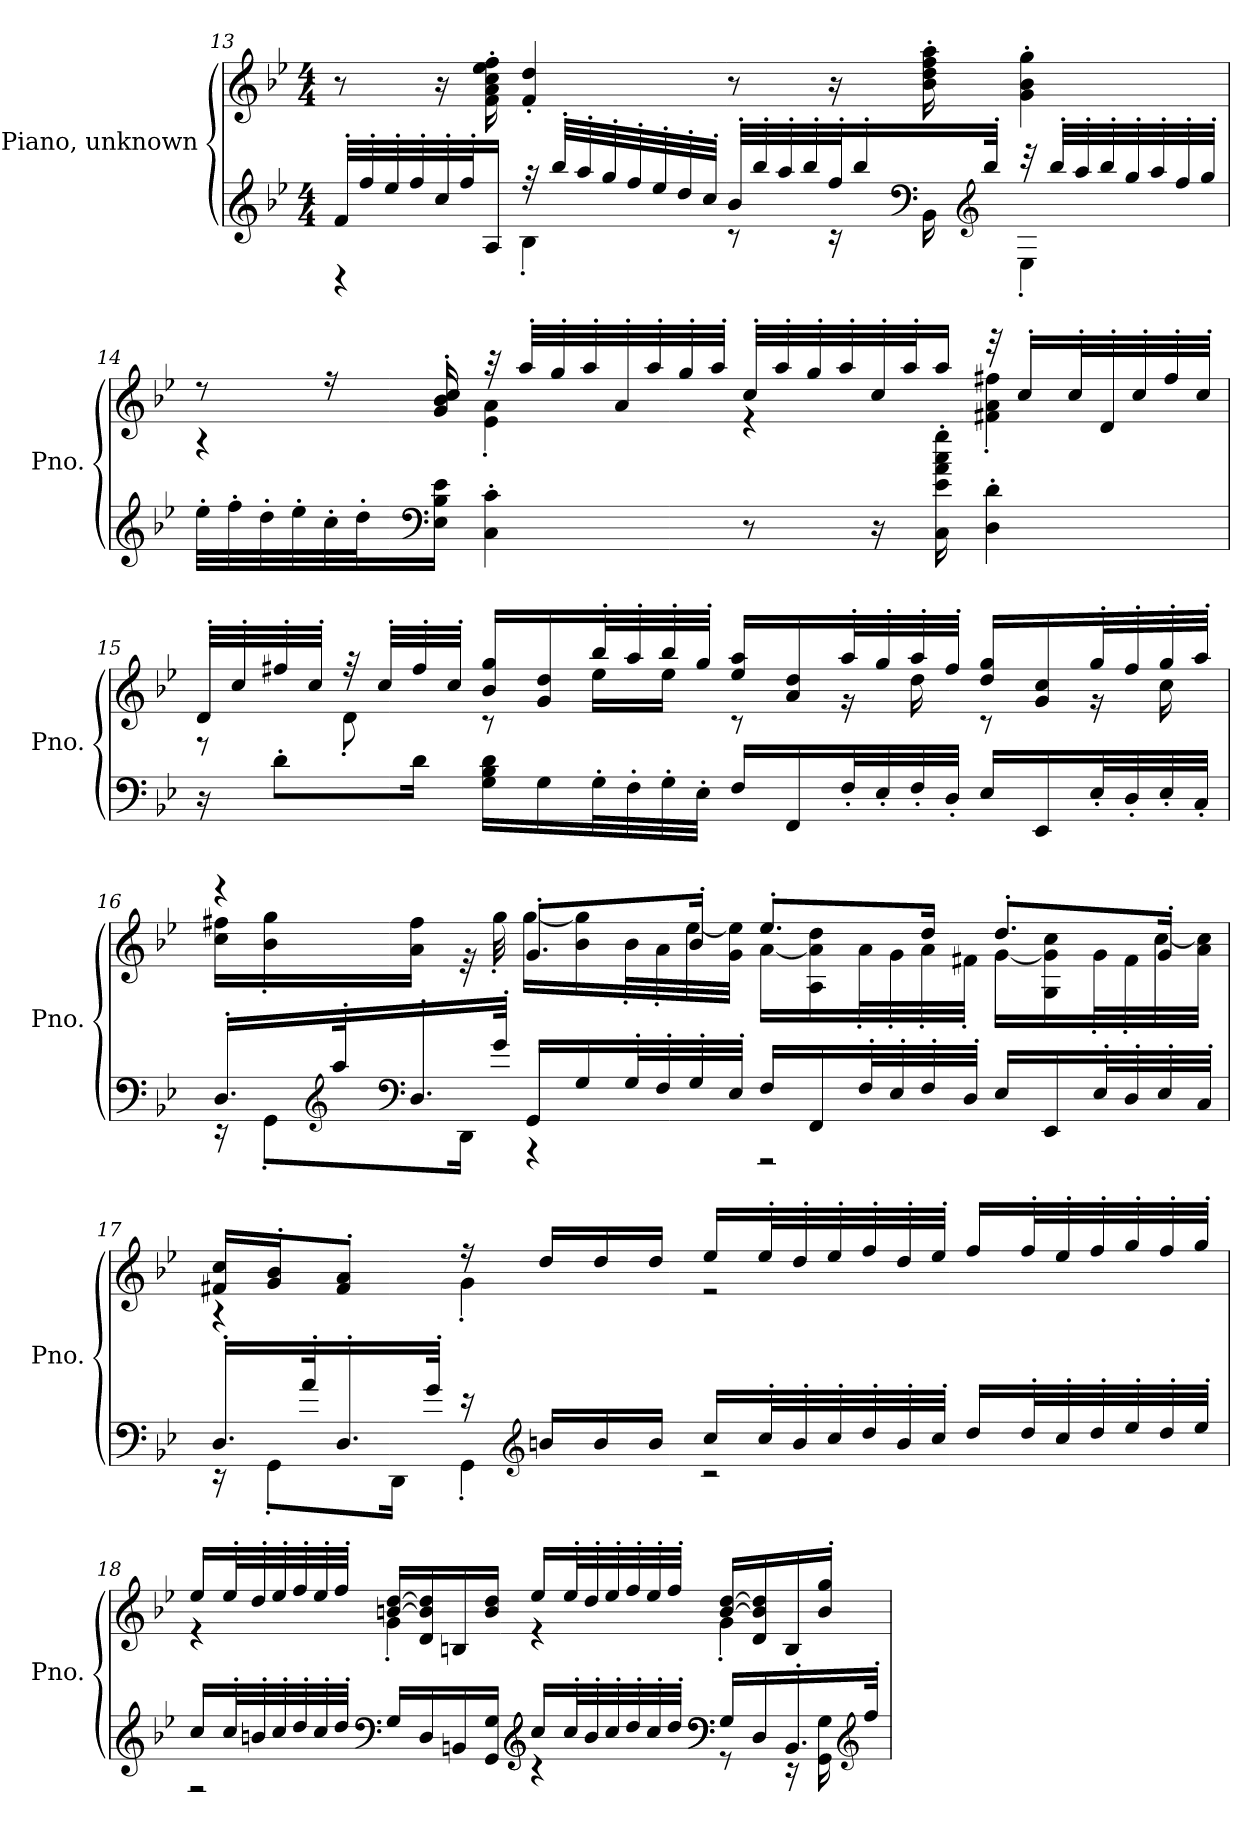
**kern	**kern
*part1	*part1
*staff2	*staff1
*I"Piano, unknown	*
*I'Pno.	*
!!LO:LB:g=z
*clefG2	*clefG2
*k[b-e-]	*k[b-e-]
*M4/4	*M4/4
=13	=13
*^	*
32f'/LLL	4r	8r
32ff'/	.	.
32ee-'/	.	.
32ff'/	.	.
32cc'/	.	16r
32ff'/J	.	.
16A/JJ	.	16f\' 16a\' 16cc\' 16ee-\' 16ff\'
32r	4B-'\	4f/' 4dd/'
32bb-'/LLL	.	.
32aa'/	.	.
32gg'/	.	.
32ff'/	.	.
32ee-'/	.	.
32dd'/	.	.
32cc'/JJJ	.	.
32b-'/LLL	8r	8r
32bb-'/	.	.
32aa'/	.	.
32bb-'/	.	.
32ff'/J	16r	16r
16bb-'/	.	.
*clefF4	*	*
.	16BB-\	16b-\' 16dd\' 16ff\' 16aa\'
*clefG2	*	*
32bb-'/JJk	.	.
32r	4E-'\	4g\' 4b-\' 4gg\'
32bb-'/LLL	.	.
32aa'/	.	.
32bb-'/	.	.
32gg'/	.	.
32aa'/	.	.
32ff'/	.	.
32gg'/JJJ	.	.
*v	*v	*
!!LO:PB:g=z
=14	=14
*	*^
32ee-'\LLL	8r	4r
32ff'\	.	.
32dd'\	.	.
32ee-'\	.	.
32cc'\	16r	.
32dd'\J	.	.
*clefF4	*	*
16E-\ 16B-\ 16e-\JJ	16g/' 16b-/' 16cc/'	.
4C\' 4c\'	32r	4e-\' 4a\'
.	32aa'/LLL	.
.	32gg'/	.
.	32aa'/	.
.	32a'/	.
.	32aa'/	.
.	32gg'/	.
.	32aa'/JJJ	.
8r	32cc'/LLL	4r
.	32aa'/	.
.	32gg'/	.
.	32aa'/	.
16r	32cc'/	.
.	32aa'/J	.
16C\' 16e-\' 16a\' 16cc\' 16gg\'	16aa/JJ	.
4D\' 4d\'	32r	4f#X\' 4a\' 4ff#X\'
.	16cc'/LL	.
.	32cc'/L	.
.	32d'/	.
.	32cc'/	.
.	32ff#'/	.
.	32cc'/JJJ	.
!!LO:LB:g=z	!!
=15	=15	=15
16r	32d'/LLL	8r
.	32cc'/	.
8d'\L	32ff#X'/	.
.	32cc'/JJJ	.
.	32r	8d'\
.	32cc'/LLL	.
16d\Jk	32ff#'/	.
.	32cc'/JJJ	.
16G\ 16B-\ 16d\LL	16b-/ 16gg/LL	8r
16G\	16g/ 16dd/	.
32G'\L	32bb-'/L	16ee-\LL
32F'\	32aa'/	.
32G'\	32bb-'/	16ee-\JJ
32E-'\JJJ	32gg'/JJJ	.
16F/LL	16ee-/ 16aa/LL	8r
16FF/	16a/ 16dd/	.
32F'/L	32aa'/L	16r
32E-'/	32gg'/	.
32F'/	32aa'/	16dd\
32D'/JJJ	32ff#'/JJJ	.
16E-/LL	16dd/ 16gg/LL	8r
16EE-/	16g/ 16cc/	.
32E-'/L	32gg'/L	16r
32D'/	32ff#'/	.
32E-'/	32gg'/	16cc\
32C'/JJJ	32aa'/JJJ	.
!!LO:LB:g=z	!!
=16	=16	=16
*^	*	*
16.D'/LL	16r	4r	16cc\ 16ff#X\LL
.	8GG'\L	.	16b-\' 16gg\'
*clefG2	*	*	*
32aa'/K	.	.	.
*clefF4	*	*	*
16.D'/	.	.	16a\ 16ff#\JJ
.	16DD\Jk	.	32r
32g'/JJk	.	.	32gg'\
16GG/LL	4r	8.g'/L	[16gg\LL
16G/	.	.	16b-\ 16gg\]
32G'/L	.	.	32b-'\L
32F'/	.	.	32a'\
32G'/	.	16b-'/Jk	[32ee-\
32E-'/JJJ	.	.	32g\ 32ee-\]JJJ
16F/LL	2r	8.ee-'/L	[16a\LL
16FF/	.	.	16A\ 16a\] 16dd\
32F'/L	.	.	32a'\L
32E-'/	.	.	32g'\
32F'/	.	16dd/Jk	32a'\
32D'/JJJ	.	.	32f#X'\JJJ
16E-/LL	.	8.dd'/L	[16g\LL
16EE-/	.	.	16G\ 16g\] 16cc\
32E-'/L	.	.	32g'\L
32D'/	.	.	32f#'\
32E-'/	.	16g'/Jk	[32cc\
32C'/JJJ	.	.	32a\ 32cc\]JJJ
!!LO:LB:g=z	!!
=17	=17	=17	=17
16.D'/LL	16r	16f#X/ 16cc/LL	4r
.	8GG'\L	16g/' 16b-/'J	.
32a'/K	.	.	.
16.D'/	.	8f#/' 8a/'J	.
.	16DD\Jk	.	.
32g'/JJk	.	.	.
16r	4GG'\	16r	4g'\
*clefG2	*	*	*
16bn/LL	.	16dd/LL	.
16b/	.	16dd/	.
16b/JJ	.	16dd/JJ	.
16cc/LL	2r	16ee-/LL	2r
32cc'/L	.	32ee-'/L	.
32b'/	.	32dd'/	.
32cc'/	.	32ee-'/	.
32dd'/	.	32ff'/	.
32b'/	.	32dd'/	.
32cc'/JJJ	.	32ee-'/JJJ	.
16dd/LL	.	16ff/LL	.
32dd'/L	.	32ff'/L	.
32cc'/	.	32ee-'/	.
32dd'/	.	32ff'/	.
32ee-'/	.	32gg'/	.
32dd'/	.	32ff'/	.
32ee-'/JJJ	.	32gg'/JJJ	.
!!LO:LB:g=z	!!
=18	=18	=18	=18
16cc/LL	2r	16ee-/LL	4r
32cc'/L	.	32ee-'/L	.
32bn'/	.	32dd'/	.
32cc'/	.	32ee-'/	.
32dd'/	.	32ff'/	.
32cc'/	.	32ee-'/	.
32dd'/JJJ	.	32ff'/JJJ	.
*clefF4	*	*	*
16G/LL	.	[16bn/ [16dd/LL	4g'\
16D/	.	16d/ 16b/] 16dd/]	.
16BBn/	.	16Bn/	.
16GG/ 16G/JJ	.	16b/ 16dd/JJ	.
*clefG2	*	*	*
16cc/LL	4r	16ee-/LL	4r
32cc'/L	.	32ee-'/L	.
32b'/	.	32dd'/	.
32cc'/	.	32ee-'/	.
32dd'/	.	32ff'/	.
32cc'/	.	32ee-'/	.
32dd'/JJJ	.	32ff'/JJJ	.
*clefF4	*	*	*
16G/LL	8r	[16b/ [16dd/LL	4g'\
16D/	.	16d/ 16b/] 16dd/]	.
16.BB'/	16r	16B/	.
.	16GG\ 16G\	16b/' 16gg/'JJ	.
*clefG2	*	*	*
32ff'/JJk	.	.	.
*v	*v	*	*
*	*v	*v
=	=
*-	*-
